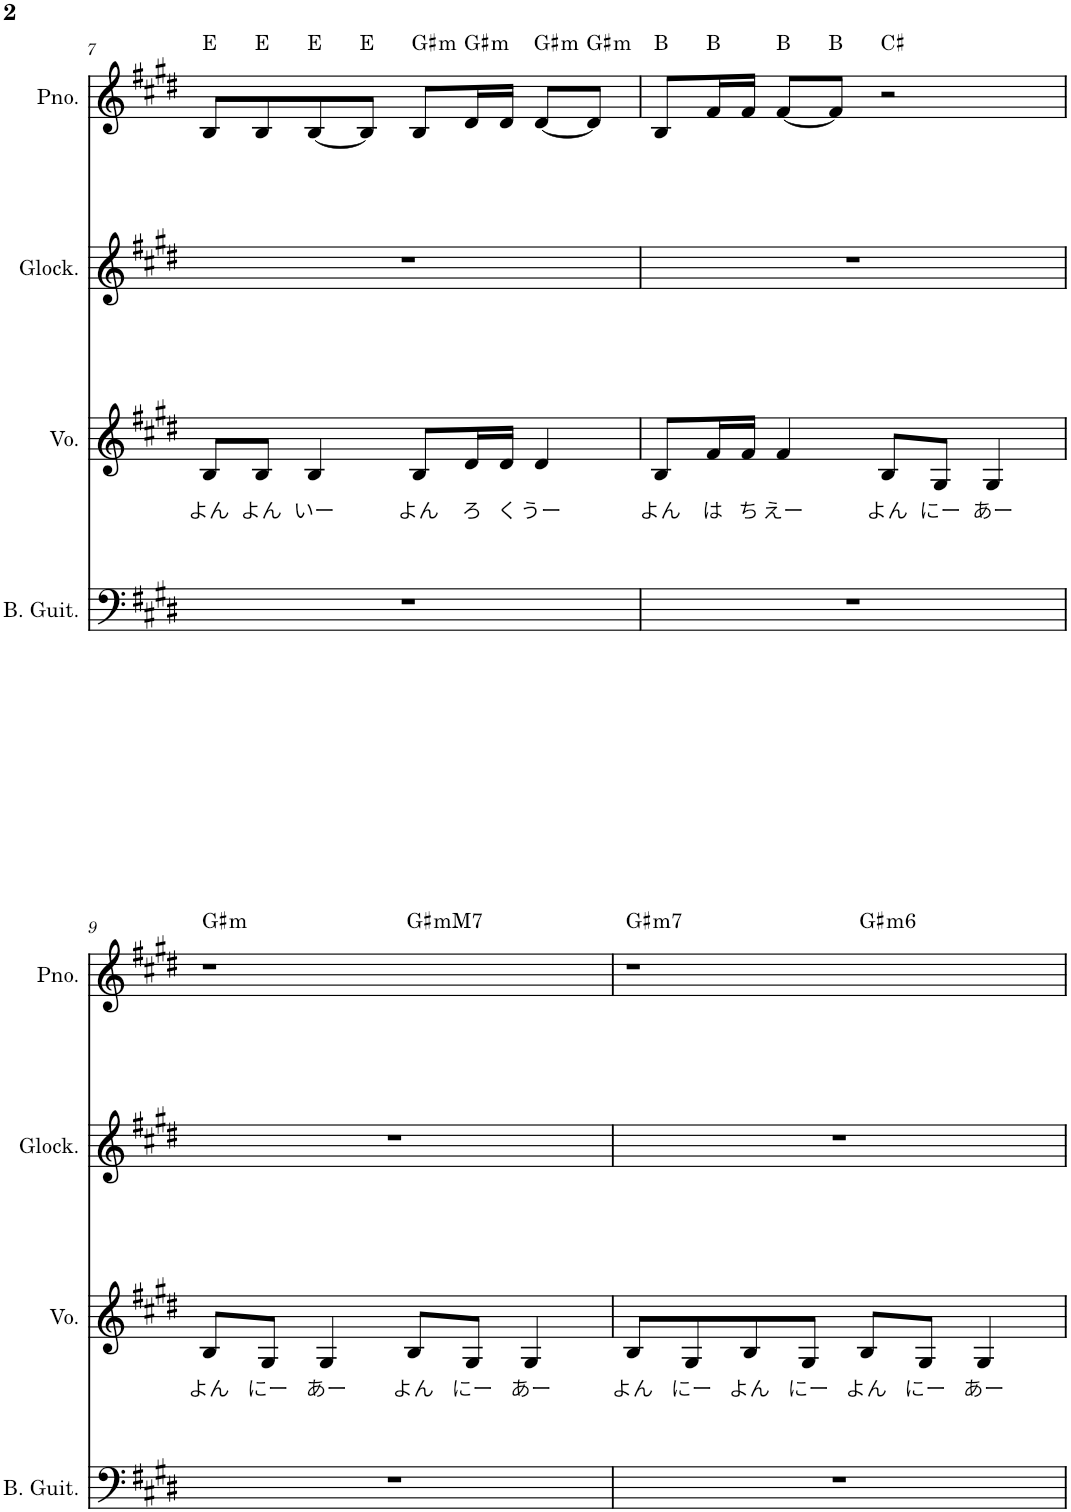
**kern	**kern	**text	**kern	**kern	**harte
*part4	*part3	*part3	*part2	*part1	*part1
*staff4	*staff3	*staff3	*staff2	*staff1	*
*I"Bass Guitar	*I"Voice	*	*I"Glockenspiel	*I"Piano	*
*I'B. Guit.	*I'Vo.	*	*I'Glock.	*I'Pno.	*
!!LO:PB:g=z
*clefF4	*clefG2	*	*clefG2	*clefG2	*
*Trd7c12	*	*	*Trd-14c-24	*	*
*k[f#c#g#d#]	*k[f#c#g#d#]	*	*k[f#c#g#d#]	*k[f#c#g#d#]	*
*M4/4	*M4/4	*	*M4/4	*M4/4	*
=7	=7	=7	=7	=7	=7
!	!	!LO:LY:b	!	!	!
1r	8B/L	よん	1r	8B/L	E:maj
!	!	!LO:LY:b	!	!	!
.	8B/J	よん	.	8B/	E:maj
!	!	!LO:LY:b	!	!	!
.	4B/	いー	.	[8B/	E:maj
.	.	.	.	8B/J]	E:maj
!	!	!LO:LY:b	!	!	!LO:H:kt=m
.	8B/L	よん	.	8B/L	G#:min
!	!	!LO:LY:b	!	!	!LO:H:kt=m
.	16d#/L	ろ	.	16d#/L	G#:min
!	!	!LO:LY:b	!	!	!
.	16d#/JJ	く	.	16d#/JJ	.
!	!	!LO:LY:b	!	!	!LO:H:kt=m
.	4d#/	うー	.	[8d#/L	G#:min
!	!	!	!	!	!LO:H:kt=m
.	.	.	.	8d#/J]	G#:min
=8	=8	=8	=8	=8	=8
!	!	!LO:LY:b	!	!	!
1r	8B/L	よん	1r	8B/L	B:maj
!	!	!LO:LY:b	!	!	!
.	16f#/L	は	.	16f#/L	B:maj
!	!	!LO:LY:b	!	!	!
.	16f#/JJ	ち	.	16f#/JJ	.
!	!	!LO:LY:b	!	!	!
.	4f#/	えー	.	[8f#/L	B:maj
.	.	.	.	8f#/J]	B:maj
!	!	!LO:LY:b	!	!	!
.	8B/L	よん	.	2r	C#:maj
!	!	!LO:LY:b	!	!	!
.	8G#/J	にー	.	.	.
!	!	!LO:LY:b	!	!	!
.	4G#/	あー	.	.	.
!!LO:LB:g=z
=9	=9	=9	=9	=9	=9
!	!	!LO:LY:b	!	!	!LO:H:kt=m
*	*	*	*	*^	*
1r	8B/L	よん	1r	1r	2ryy	G#:min
!	!	!LO:LY:b	!	!	!	!
.	8G#/J	にー	.	.	.	.
!	!	!LO:LY:b	!	!	!	!
.	4G#/	あー	.	.	.	.
!	!	!LO:LY:b	!	!	!	!LO:H:kt=mM7
.	8B/L	よん	.	.	2ryy	G#:minmaj7
!	!	!LO:LY:b	!	!	!	!
.	8G#/J	にー	.	.	.	.
!	!	!LO:LY:b	!	!	!	!
.	4G#/	あー	.	.	.	.
=10	=10	=10	=10	=10	=10	=10
!	!	!LO:LY:b	!	!	!	!LO:H:kt=m7
1r	8B/L	よん	1r	1r	2ryy	G#:min7
!	!	!LO:LY:b	!	!	!	!
.	8G#/	にー	.	.	.	.
!	!	!LO:LY:b	!	!	!	!
.	8B/	よん	.	.	.	.
!	!	!LO:LY:b	!	!	!	!
.	8G#/J	にー	.	.	.	.
!	!	!LO:LY:b	!	!	!	!LO:H:kt=m6
.	8B/L	よん	.	.	2ryy	G#:min6
!	!	!LO:LY:b	!	!	!	!
.	8G#/J	にー	.	.	.	.
!	!	!LO:LY:b	!	!	!	!
.	4G#/	あー	.	.	.	.
*	*	*	*	*v	*v	*
=	=	=	=	=	=
*-	*-	*-	*-	*-	*-
